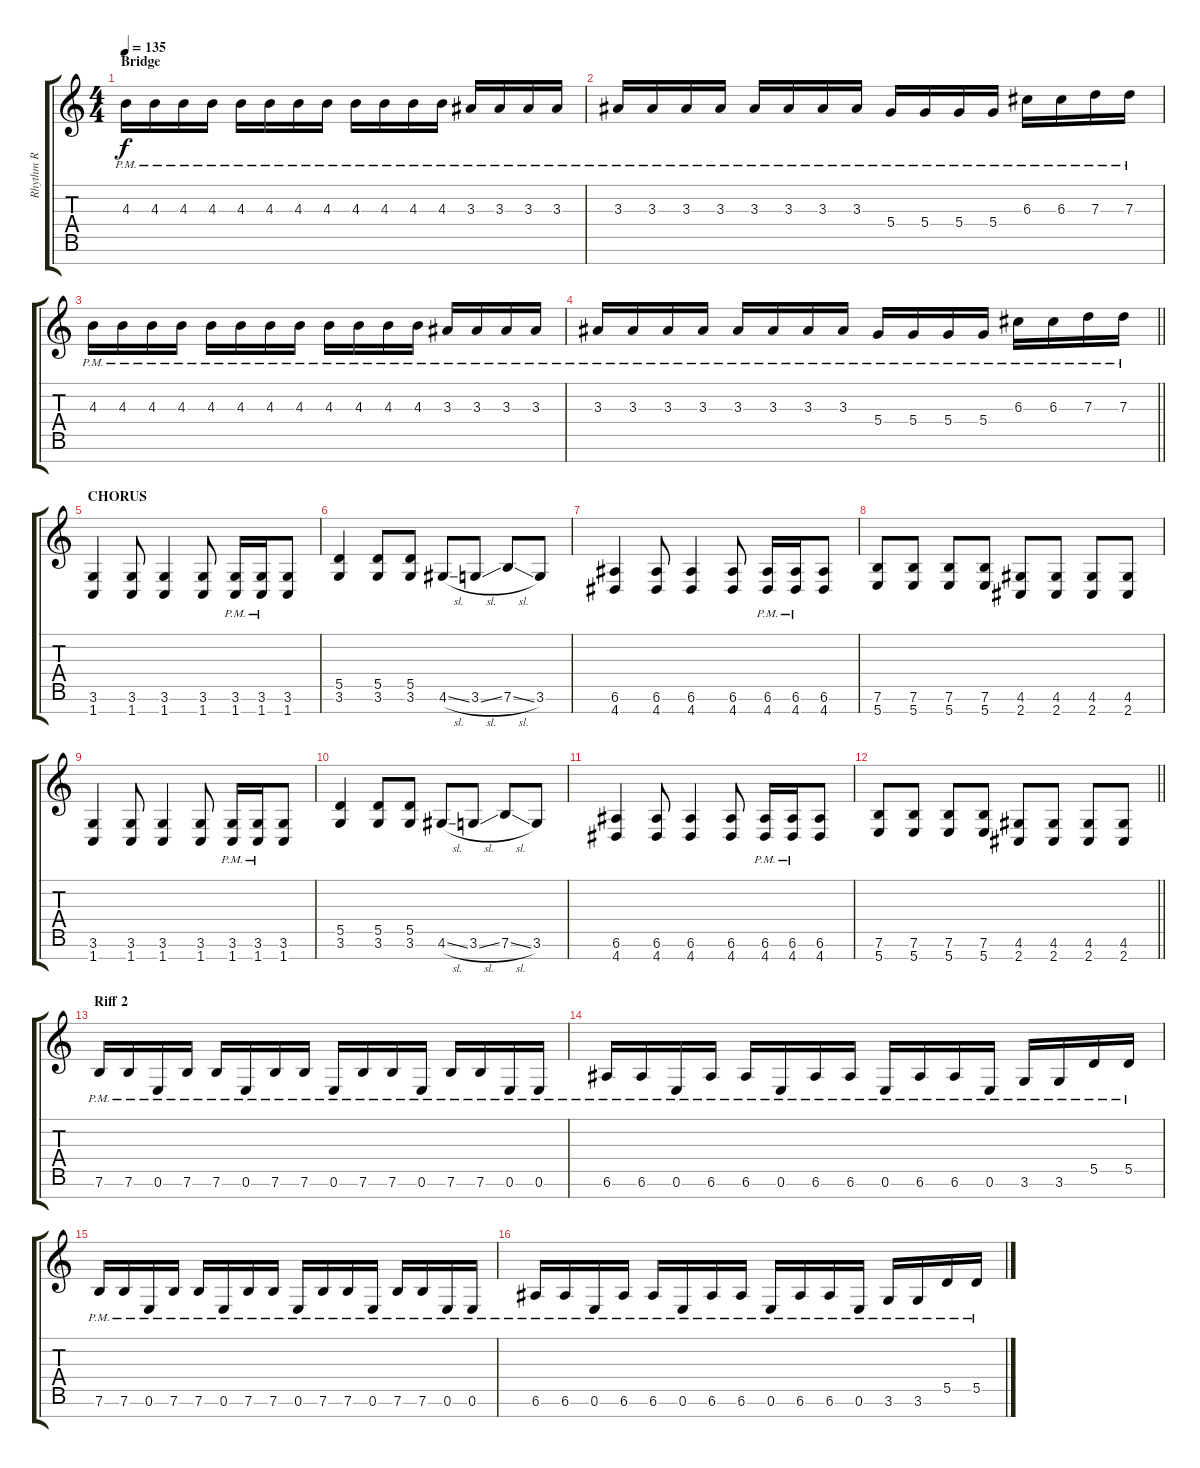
\track ("Rhythm R" "Rhythm R") {instrument overdrivenguitar}
\staff {score tabs}
\tuning (E4 B3 G3 D3 A2 E2 B1) {hide}
\ts (4 4)
\section ("" "Bridge")
\tempo 135
\clef g2
\ks c
4.3{pm}.16{dy f} 4.3{pm}.16 4.3{pm}.16 4.3{pm}.16 4.3{pm}.16 4.3{pm}.16 4.3{pm}.16 4.3{pm}.16 4.3{pm}.16 4.3{pm}.16 4.3{pm}.16 4.3{pm}.16 3.3{pm}.16 3.3{pm}.16 3.3{pm}.16 3.3{pm}.16 |
3.3{pm}.16 3.3{pm}.16 3.3{pm}.16 3.3{pm}.16 3.3{pm}.16 3.3{pm}.16 3.3{pm}.16 3.3{pm}.16 5.4{pm}.16 5.4{pm}.16 5.4{pm}.16 5.4{pm}.16 6.3{pm}.16 6.3{pm}.16 7.3{pm}.16 7.3{pm}.16 |
4.3{pm}.16 4.3{pm}.16 4.3{pm}.16 4.3{pm}.16 4.3{pm}.16 4.3{pm}.16 4.3{pm}.16 4.3{pm}.16 4.3{pm}.16 4.3{pm}.16 4.3{pm}.16 4.3{pm}.16 3.3{pm}.16 3.3{pm}.16 3.3{pm}.16 3.3{pm}.16 |
\barLineRight lightlight
3.3{pm}.16 3.3{pm}.16 3.3{pm}.16 3.3{pm}.16 3.3{pm}.16 3.3{pm}.16 3.3{pm}.16 3.3{pm}.16 5.4{pm}.16 5.4{pm}.16 5.4{pm}.16 5.4{pm}.16 6.3{pm}.16 6.3{pm}.16 7.3{pm}.16 7.3{pm}.16 |
\section ("" "CHORUS")
(3.6 1.7).4 (3.6 1.7).8 (3.6 1.7).4 (3.6 1.7).8 (3.6{pm} 1.7{pm}).16 (3.6{pm} 1.7{pm}).16 (3.6 1.7).8 |
(5.5 3.6).4 (5.5 3.6).8 (5.5 3.6).8 4.6{sl}.8 3.6{sl}.8 7.6{sl}.8 3.6.8 |
(6.6 4.7).4 (6.6 4.7).8 (6.6 4.7).4 (6.6 4.7).8 (6.6{pm} 4.7{pm}).16 (6.6{pm} 4.7{pm}).16 (6.6 4.7).8 |
(7.6 5.7).8 (7.6 5.7).8 (7.6 5.7).8 (7.6 5.7).8 (4.6 2.7).8 (4.6 2.7).8 (4.6 2.7).8 (4.6 2.7).8 |
(3.6 1.7).4 (3.6 1.7).8 (3.6 1.7).4 (3.6 1.7).8 (3.6{pm} 1.7{pm}).16 (3.6{pm} 1.7{pm}).16 (3.6 1.7).8 |
(5.5 3.6).4 (5.5 3.6).8 (5.5 3.6).8 4.6{sl}.8 3.6{sl}.8 7.6{sl}.8 3.6.8 |
(6.6 4.7).4 (6.6 4.7).8 (6.6 4.7).4 (6.6 4.7).8 (6.6{pm} 4.7{pm}).16 (6.6{pm} 4.7{pm}).16 (6.6 4.7).8 |
\barLineRight lightlight
(7.6 5.7).8 (7.6 5.7).8 (7.6 5.7).8 (7.6 5.7).8 (4.6 2.7).8 (4.6 2.7).8 (4.6 2.7).8 (4.6 2.7).8 |
\section ("" "Riff 2")
7.6{pm}.16 7.6{pm}.16 0.6{pm}.16 7.6{pm}.16 7.6{pm}.16 0.6{pm}.16 7.6{pm}.16 7.6{pm}.16 0.6{pm}.16 7.6{pm}.16 7.6{pm}.16 0.6{pm}.16 7.6{pm}.16 7.6{pm}.16 0.6{pm}.16 0.6{pm}.16 |
6.6{pm}.16 6.6{pm}.16 0.6{pm}.16 6.6{pm}.16 6.6{pm}.16 0.6{pm}.16 6.6{pm}.16 6.6{pm}.16 0.6{pm}.16 6.6{pm}.16 6.6{pm}.16 0.6{pm}.16 3.6{pm}.16 3.6{pm}.16 5.5{pm}.16 5.5{pm}.16 |
7.6{pm}.16 7.6{pm}.16 0.6{pm}.16 7.6{pm}.16 7.6{pm}.16 0.6{pm}.16 7.6{pm}.16 7.6{pm}.16 0.6{pm}.16 7.6{pm}.16 7.6{pm}.16 0.6{pm}.16 7.6{pm}.16 7.6{pm}.16 0.6{pm}.16 0.6{pm}.16 |
6.6{pm}.16 6.6{pm}.16 0.6{pm}.16 6.6{pm}.16 6.6{pm}.16 0.6{pm}.16 6.6{pm}.16 6.6{pm}.16 0.6{pm}.16 6.6{pm}.16 6.6{pm}.16 0.6{pm}.16 3.6{pm}.16 3.6{pm}.16 5.5{pm}.16 5.5{pm}.16
